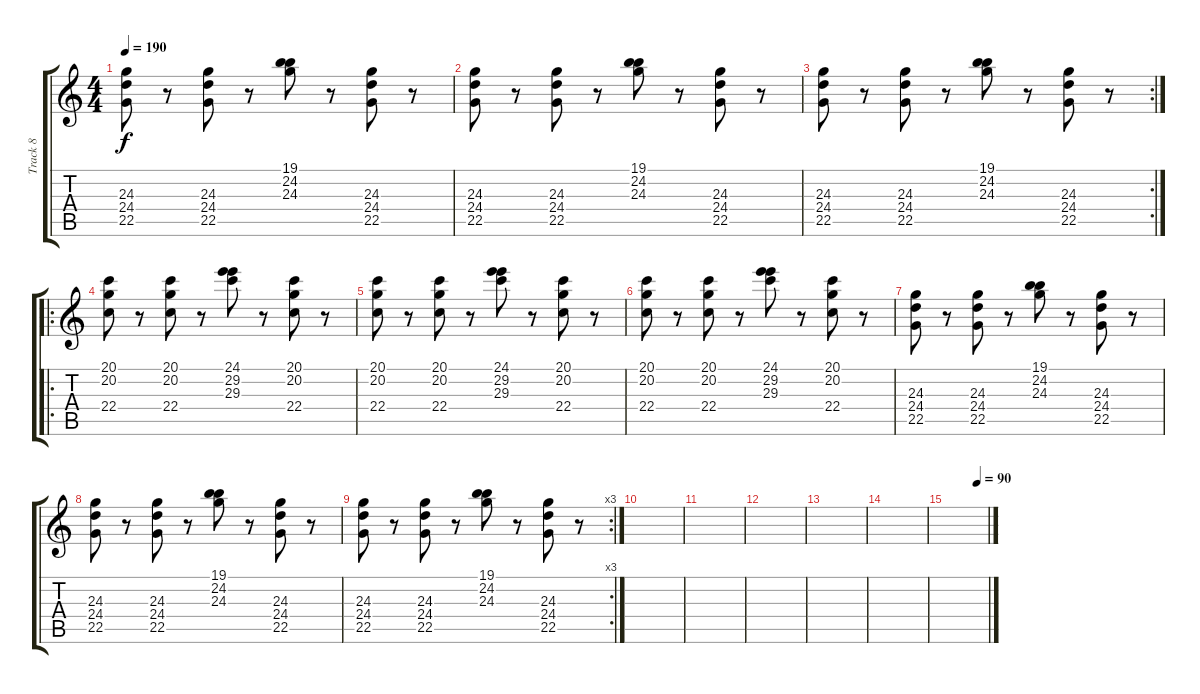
\track ("Track 8" "Track 8") {instrument tremolostrings}
\staff {score tabs}
\tuning (E4 B3 G3 D3 A2 E2) {hide}
\ts (4 4)
\tempo 190
\clef g2
\ks c
(24.3 24.4 22.5).8{dy f} r.8 (24.3 24.4 22.5).8 r.8 (19.1 24.2 24.3).8 r.8 (24.3 24.4 22.5).8 r.8 |
(24.3 24.4 22.5).8 r.8 (24.3 24.4 22.5).8 r.8 (19.1 24.2 24.3).8 r.8 (24.3 24.4 22.5).8 r.8 |
\rc 2
(24.3 24.4 22.5).8 r.8 (24.3 24.4 22.5).8 r.8 (19.1 24.2 24.3).8 r.8 (24.3 24.4 22.5).8 r.8 |
\ro
(20.1 20.2 22.4).8 r.8 (20.1 20.2 22.4).8 r.8 (24.1 29.2 29.3).8 r.8 (20.1 20.2 22.4).8 r.8 |
(20.1 20.2 22.4).8 r.8 (20.1 20.2 22.4).8 r.8 (24.1 29.2 29.3).8 r.8 (20.1 20.2 22.4).8 r.8 |
(20.1 20.2 22.4).8 r.8 (20.1 20.2 22.4).8 r.8 (24.1 29.2 29.3).8 r.8 (20.1 20.2 22.4).8 r.8 |
(24.3 24.4 22.5).8 r.8 (24.3 24.4 22.5).8 r.8 (19.1 24.2 24.3).8 r.8 (24.3 24.4 22.5).8 r.8 |
(24.3 24.4 22.5).8 r.8 (24.3 24.4 22.5).8 r.8 (19.1 24.2 24.3).8 r.8 (24.3 24.4 22.5).8 r.8 |
\rc 3
(24.3 24.4 22.5).8 r.8 (24.3 24.4 22.5).8 r.8 (19.1 24.2 24.3).8 r.8 (24.3 24.4 22.5).8 r.8 |
|
|
|
|
|
\tempo (90 0.75)
